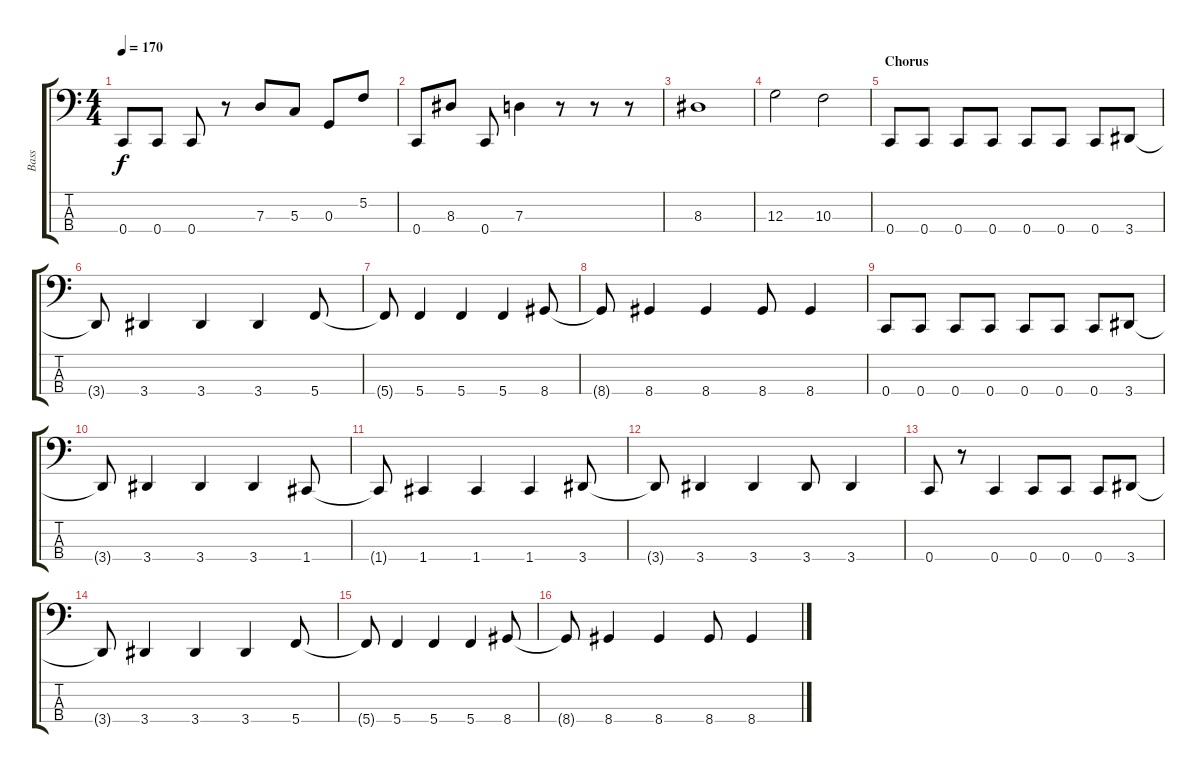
\track ("Bass" "Bass") {instrument electricbassfinger}
\staff {score tabs}
\tuning (F2 C2 G1 C1) {hide}
\ts (4 4)
\tempo 170
\clef f4
\ks c
0.4.8{dy f} 0.4.8 0.4.8 r.8 7.3.8 5.3.8 0.3.8 5.2.8 |
0.4.8 8.3.8 0.4.8 7.3.4 r.8 r.8 r.8 |
8.3.1 |
12.3.2 10.3.2 |
\section ("" "Chorus")
0.4.8 0.4.8 0.4.8 0.4.8 0.4.8 0.4.8 0.4.8 3.4.8 |
3.4{t}.8 3.4.4 3.4.4 3.4.4 5.4.8 |
5.4{t}.8 5.4.4 5.4.4 5.4.4 8.4.8 |
8.4{t}.8 8.4.4 8.4.4 8.4.8 8.4.4 |
0.4.8 0.4.8 0.4.8 0.4.8 0.4.8 0.4.8 0.4.8 3.4.8 |
3.4{t}.8 3.4.4 3.4.4 3.4.4 1.4.8 |
1.4{t}.8 1.4.4 1.4.4 1.4.4 3.4.8 |
3.4{t}.8 3.4.4 3.4.4 3.4.8 3.4.4 |
0.4.8 r.8 0.4.4 0.4.8 0.4.8 0.4.8 3.4.8 |
3.4{t}.8 3.4.4 3.4.4 3.4.4 5.4.8 |
5.4{t}.8 5.4.4 5.4.4 5.4.4 8.4.8 |
8.4{t}.8 8.4.4 8.4.4 8.4.8 8.4.4
